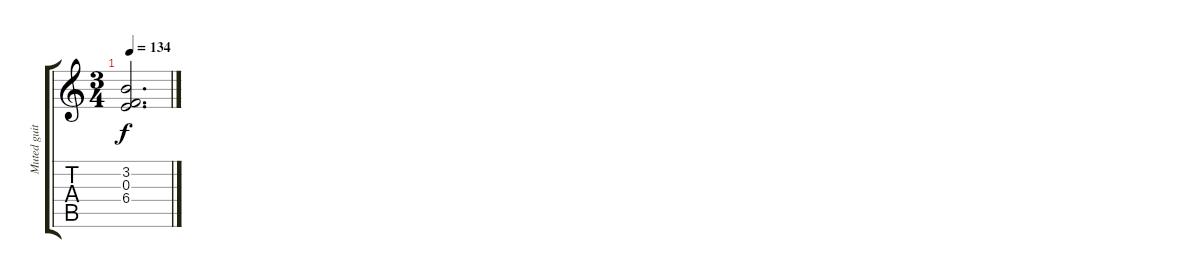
\track ("Muted guitar" "Muted guit") {instrument electricguitarmuted}
\staff {score tabs}
\tuning (Db4 Ab3 E3 B2 Gb2 Db2) {hide}
\ts (3 4)
\tempo 134
\clef g2
\ks c
(3.2{t} 0.3{t} 6.4{t}).2{d dy f}
